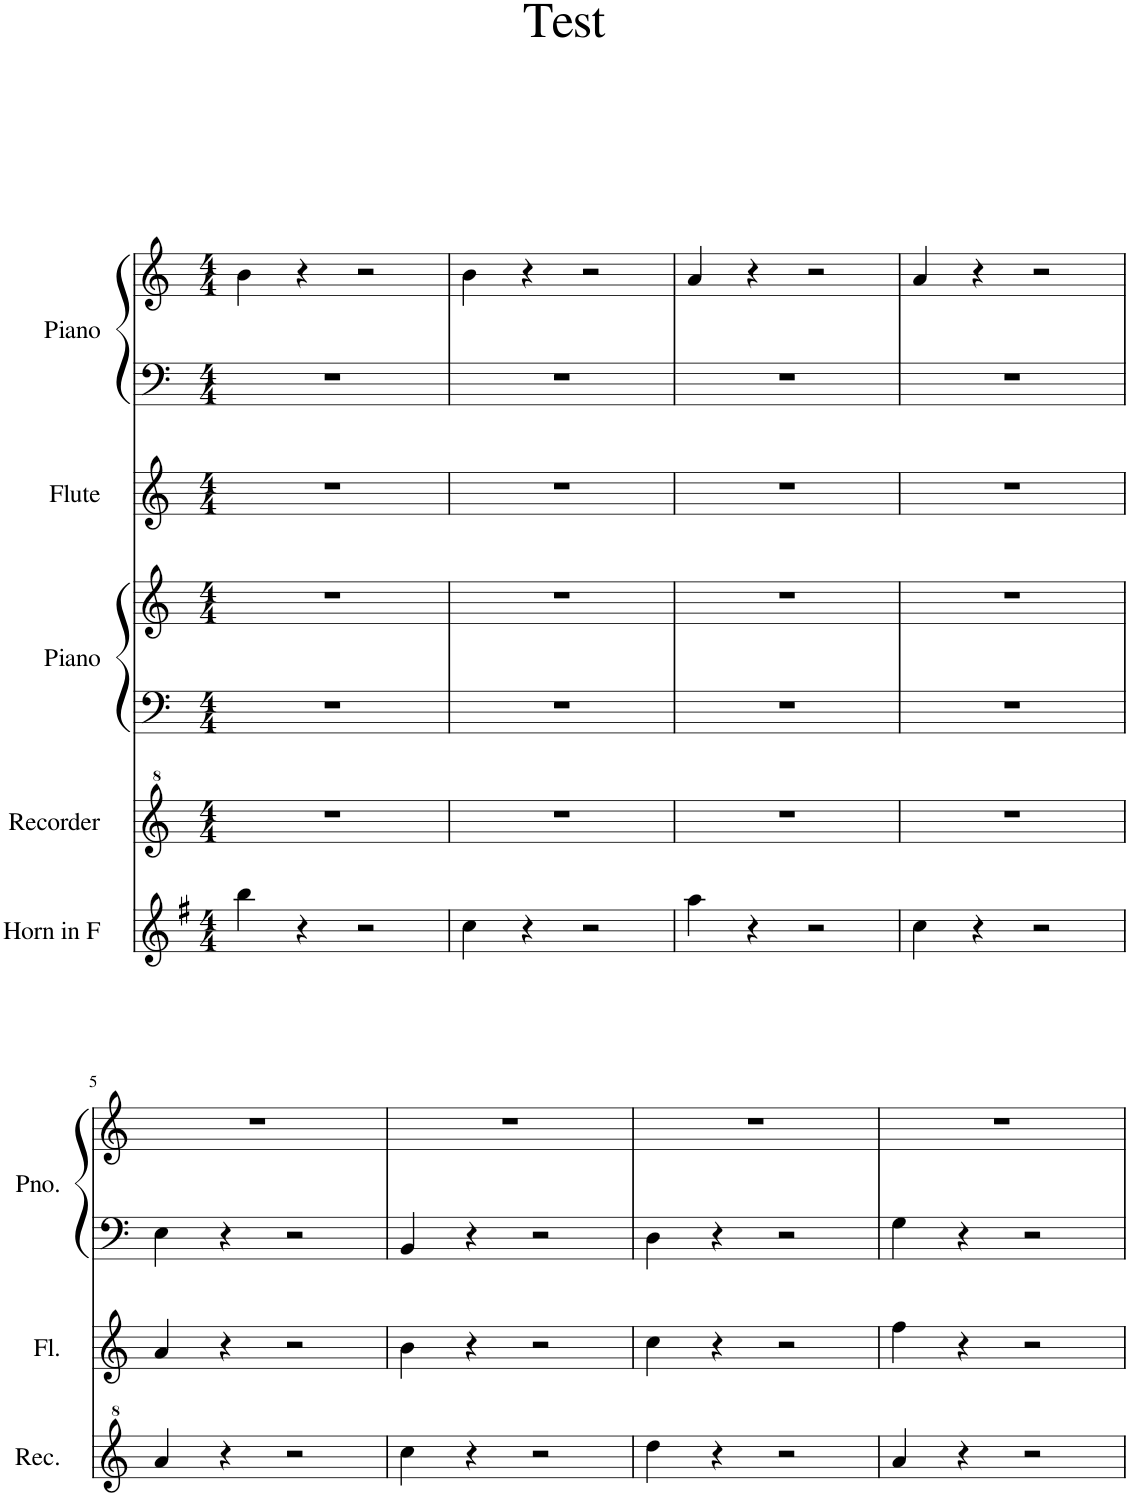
**kern	**kern	**kern	**kern	**kern	**kern	**kern
*part5	*part4	*part3	*part3	*part2	*part1	*part1
*staff7	*staff6	*staff5	*staff4	*staff3	*staff2	*staff1
*I"Horn in F	*I"Recorder	*I"Piano	*	*I"Flute	*I"Piano	*
*	*I'Rec.	*I'Pno.	*	*I'Fl.	*I'Pno.	*
*clefG2	*clefG^2	*clefF4	*clefG2	*clefG2	*clefF4	*clefG2
*Trd4c7	*	*	*	*	*	*
*k[f#]	*k[]	*k[]	*k[]	*k[]	*k[]	*k[]
*M4/4	*M4/4	*M4/4	*M4/4	*M4/4	*M4/4	*M4/4
=1	=1	=1	=1	=1	=1	=1
4bb\	1r	1r	1r	1r	1r	4b\
4r	.	.	.	.	.	4r
2r	.	.	.	.	.	2r
=2	=2	=2	=2	=2	=2	=2
4cc\	1r	1r	1r	1r	1r	4b\
4r	.	.	.	.	.	4r
2r	.	.	.	.	.	2r
=3	=3	=3	=3	=3	=3	=3
4aa\	1r	1r	1r	1r	1r	4a/
4r	.	.	.	.	.	4r
2r	.	.	.	.	.	2r
=4	=4	=4	=4	=4	=4	=4
4cc\	1r	1r	1r	1r	1r	4a/
4r	.	.	.	.	.	4r
2r	.	.	.	.	.	2r
!!LO:LB:g=z
=5	=5	=5	=5	=5	=5	=5
1r	4aa/	1r	1r	4a/	4E\	1r
.	4r	.	.	4r	4r	.
.	2r	.	.	2r	2r	.
=6	=6	=6	=6	=6	=6	=6
1r	4ccc\	1r	1r	4b\	4BB/	1r
.	4r	.	.	4r	4r	.
.	2r	.	.	2r	2r	.
=7	=7	=7	=7	=7	=7	=7
1r	4ddd\	1r	1r	4cc\	4D\	1r
.	4r	.	.	4r	4r	.
.	2r	.	.	2r	2r	.
=8	=8	=8	=8	=8	=8	=8
1r	4aa/	1r	1r	4ff\	4G\	1r
.	4r	.	.	4r	4r	.
.	2r	.	.	2r	2r	.
=	=	=	=	=	=	=
*-	*-	*-	*-	*-	*-	*-
